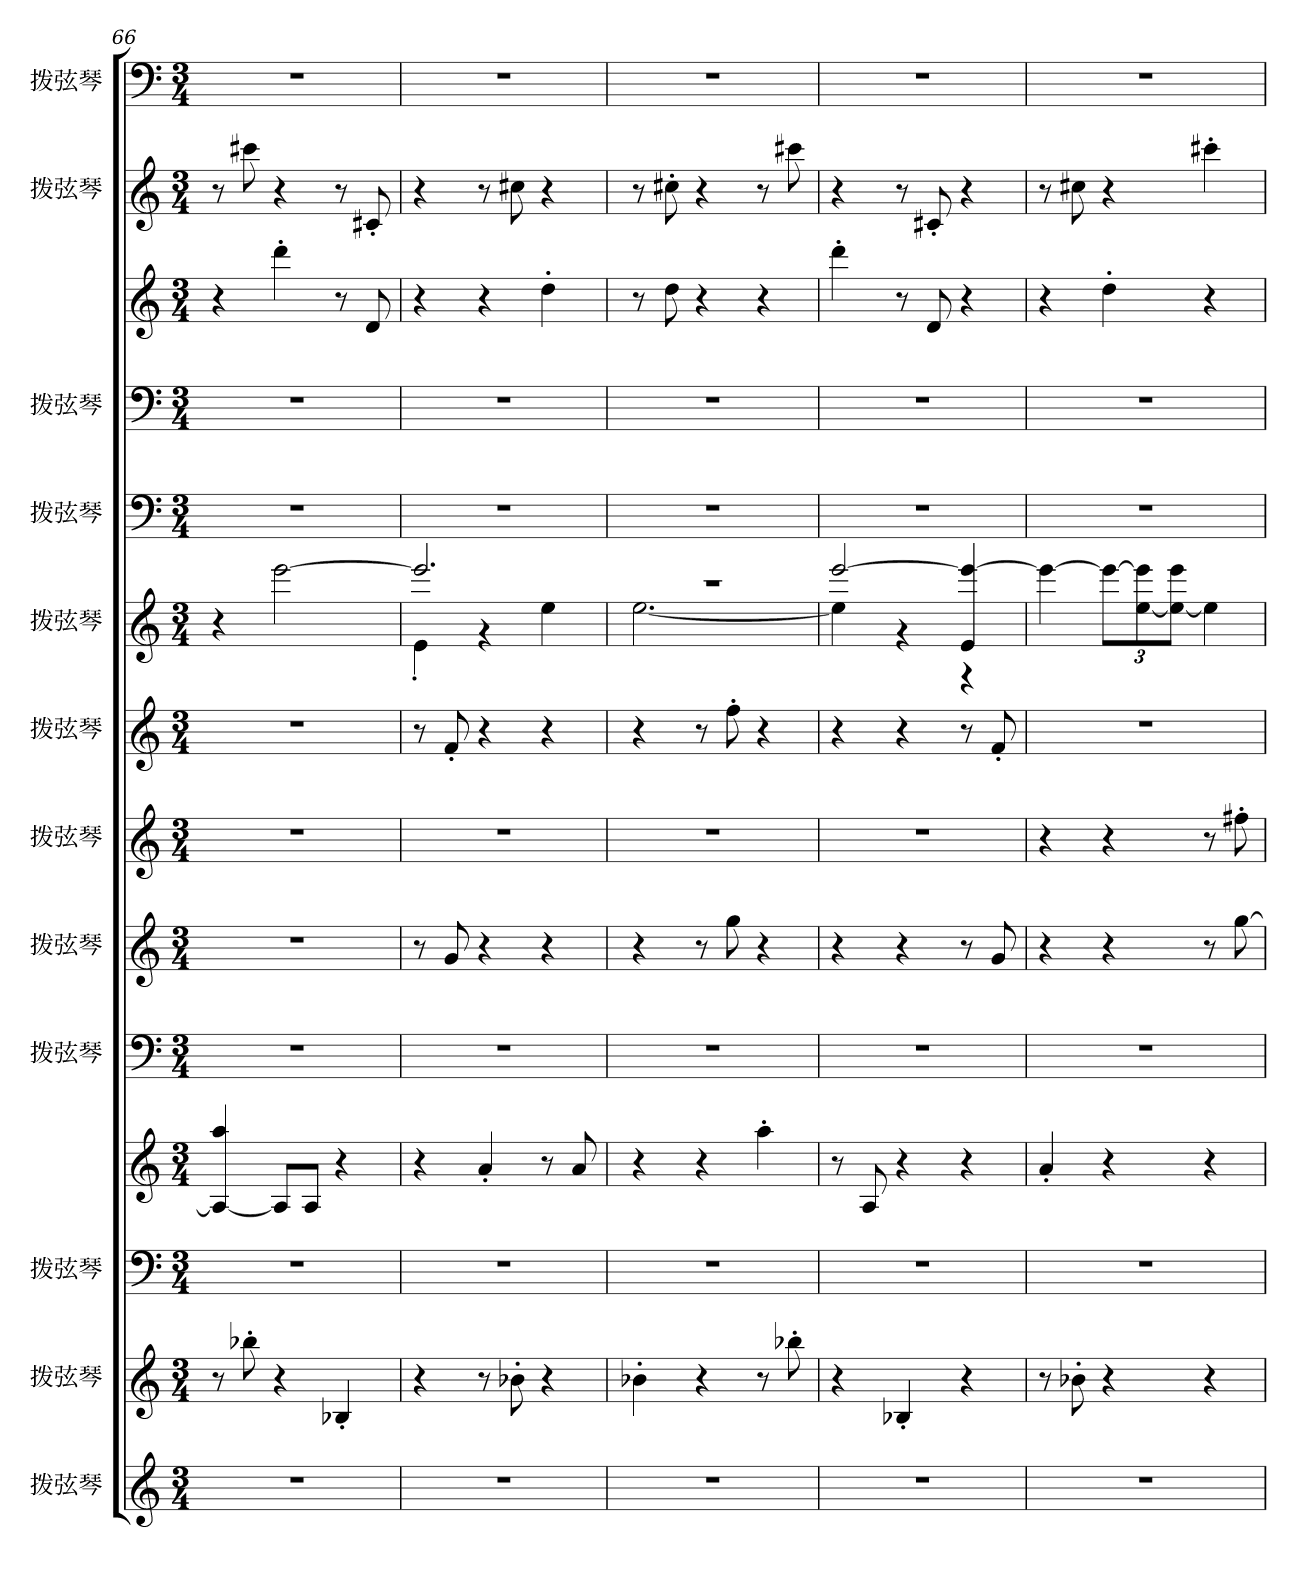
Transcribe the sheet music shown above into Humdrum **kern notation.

**kern	**kern	**kern	**kern	**kern	**kern	**kern	**kern	**kern	**kern	**kern	**kern	**kern	**kern
*part12	*part11	*part10	*part10	*part9	*part8	*part7	*part6	*part5	*part4	*part3	*part3	*part2	*part1
*staff14	*staff13	*staff12	*staff11	*staff10	*staff9	*staff8	*staff7	*staff6	*staff5	*staff4	*staff3	*staff2	*staff1
*I"拨弦琴	*I"拨弦琴	*I"拨弦琴	*	*I"拨弦琴	*I"拨弦琴	*I"拨弦琴	*I"拨弦琴	*I"拨弦琴	*I"拨弦琴	*I"拨弦琴	*	*I"拨弦琴	*I"拨弦琴
*clefG2	*clefG2	*clefF4	*clefG2	*clefF4	*clefG2	*clefG2	*clefG2	*clefG2	*clefF4	*clefF4	*clefG2	*clefG2	*clefF4
*k[]	*k[]	*k[]	*k[]	*k[]	*k[]	*k[]	*k[]	*k[]	*k[]	*k[]	*k[]	*k[]	*k[]
*M3/4	*M3/4	*M3/4	*M3/4	*M3/4	*M3/4	*M3/4	*M3/4	*M3/4	*M3/4	*M3/4	*M3/4	*M3/4	*M3/4
=66	=66	=66	=66	=66	=66	=66	=66	=66	=66	=66	=66	=66	=66
2.r	8r	2.r	4A/_ 4aa/	2.r	2.r	2.r	2.r	4r	2.r	2.r	4r	8r	2.r
.	8bb-X'\	.	.	.	.	.	.	.	.	.	.	8ccc#X\	.
.	4r	.	8A/L]	.	.	.	.	[2eee\	.	.	4ddd'\	4r	.
.	.	.	8A/J	.	.	.	.	.	.	.	.	.	.
.	4B-X'/	.	4r	.	.	.	.	.	.	.	8r	8r	.
.	.	.	.	.	.	.	.	.	.	.	8d/	8c#X'/	.
!!LO:PB:g=z
=67	=67	=67	=67	=67	=67	=67	=67	=67	=67	=67	=67	=67	=67
*	*	*	*	*	*	*	*	*^	*	*	*	*	*
2.r	4r	2.r	4r	2.r	8r	2.r	8r	2.eee/]	4e'\	2.r	2.r	4r	4r	2.r
.	.	.	.	.	8g/	.	8f'/	.	.	.	.	.	.	.
.	8r	.	4a'/	.	4r	.	4r	.	4r	.	.	4r	8r	.
.	8b-X'\	.	.	.	.	.	.	.	.	.	.	.	8cc#X\	.
.	4r	.	8r	.	4r	.	4r	.	4ee\	.	.	4dd'\	4r	.
.	.	.	8a/	.	.	.	.	.	.	.	.	.	.	.
=68	=68	=68	=68	=68	=68	=68	=68	=68	=68	=68	=68	=68	=68	=68
2.r	4b-X'\	2.r	4r	2.r	4r	2.r	4r	2.r	[2.ee\	2.r	2.r	8r	8r	2.r
.	.	.	.	.	.	.	.	.	.	.	.	8dd\	8cc#X'\	.
.	4r	.	4r	.	8r	.	8r	.	.	.	.	4r	4r	.
.	.	.	.	.	8gg\	.	8ff'\	.	.	.	.	.	.	.
.	8r	.	4aa'\	.	4r	.	4r	.	.	.	.	4r	8r	.
.	8bb-X'\	.	.	.	.	.	.	.	.	.	.	.	8ccc#X\	.
=69	=69	=69	=69	=69	=69	=69	=69	=69	=69	=69	=69	=69	=69	=69
2.r	4r	2.r	8r	2.r	4r	2.r	4r	[2eee/	4ee\]	2.r	2.r	4ddd'\	4r	2.r
.	.	.	8A/	.	.	.	.	.	.	.	.	.	.	.
.	4B-X'/	.	4r	.	4r	.	4r	.	4r	.	.	8r	8r	.
.	.	.	.	.	.	.	.	.	.	.	.	8d/	8c#X'/	.
.	4r	.	4r	.	8r	.	8r	4e/ 4eee/_	4r	.	.	4r	4r	.
.	.	.	.	.	8g/	.	8f'/	.	.	.	.	.	.	.
*	*	*	*	*	*	*	*	*v	*v	*	*	*	*	*
=70	=70	=70	=70	=70	=70	=70	=70	=70	=70	=70	=70	=70	=70
2.r	8r	2.r	4a'/	2.r	4r	4r	2.r	4eee\_	2.r	2.r	4r	8r	2.r
.	8b-X'\	.	.	.	.	.	.	.	.	.	.	8cc#X\	.
*	*	*	*	*	*	*	*	*Xbrackettup	*	*	*	*	*
.	4r	.	4r	.	4r	4r	.	12eee\L_	.	.	4dd'\	4r	.
.	.	.	.	.	.	.	.	[12ee\ 12eee\]	.	.	.	.	.
.	.	.	.	.	.	.	.	12ee\_ 12eee\J	.	.	.	.	.
.	4r	.	4r	.	8r	8r	.	4ee\]	.	.	4r	4ccc#X'\	.
.	.	.	.	.	[8gg\	8ff#X'\	.	.	.	.	.	.	.
=	=	=	=	=	=	=	=	=	=	=	=	=	=
*-	*-	*-	*-	*-	*-	*-	*-	*-	*-	*-	*-	*-	*-
